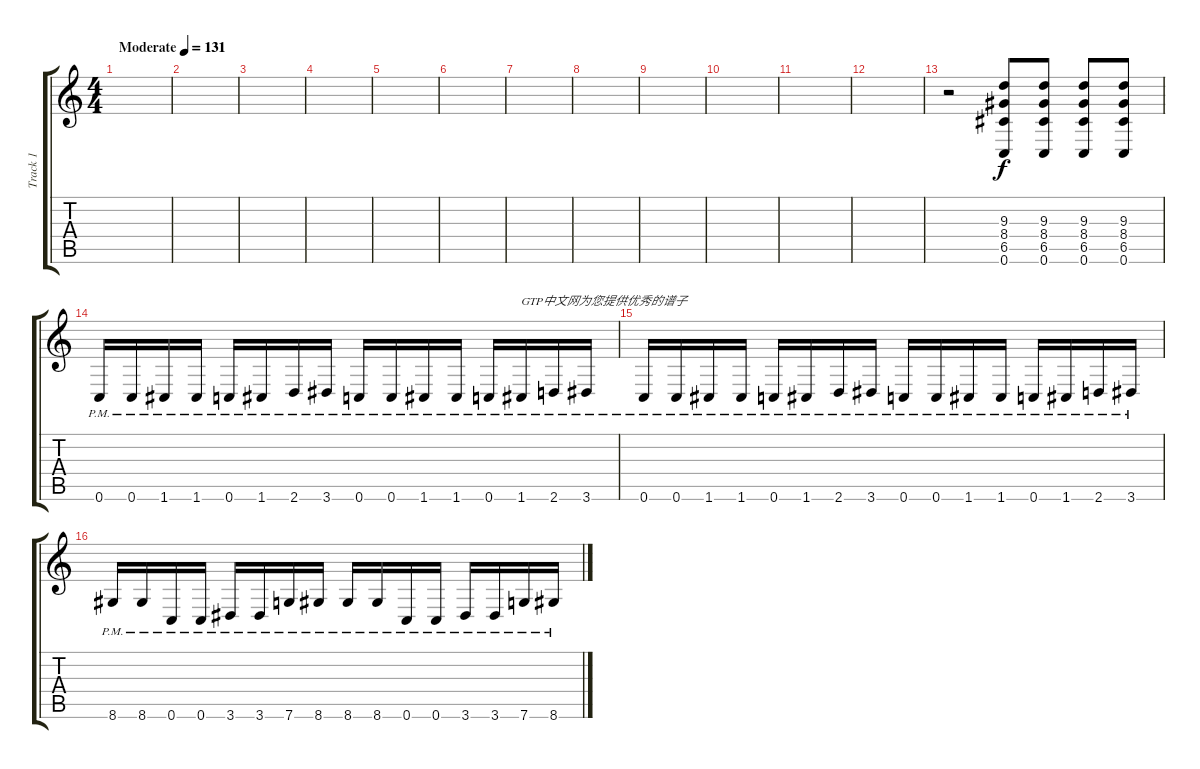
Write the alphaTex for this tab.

\track ("Track 1" "Track 1") {instrument distortionguitar}
\staff {score tabs}
\tuning (D4 A3 F3 C3 G2 C2) {hide}
\ts (4 4)
\tempo (131 "Moderate")
\clef g2
\ks c
|
\tempo 131
|
|
|
|
|
|
|
|
|
|
|
r.2 (9.3 8.4 6.5 0.6).8 (9.3 8.4 6.5 0.6).8 (9.3 8.4 6.5 0.6).8 (9.3 8.4 6.5 0.6).8 |
0.6{pm}.16 0.6{pm}.16 1.6{pm}.16 1.6{pm}.16 0.6{pm}.16 1.6{pm}.16 2.6{pm}.16 3.6{pm}.16 0.6{pm}.16 0.6{pm}.16 1.6{pm}.16 1.6{pm}.16 0.6{pm}.16 1.6{pm}.16{txt "GTP中文网为您提供优秀的谱子"} 2.6{pm}.16 3.6{pm}.16 |
0.6{pm}.16 0.6{pm}.16 1.6{pm}.16 1.6{pm}.16 0.6{pm}.16 1.6{pm}.16 2.6{pm}.16 3.6{pm}.16 0.6{pm}.16 0.6{pm}.16 1.6{pm}.16 1.6{pm}.16 0.6{pm}.16 1.6{pm}.16 2.6{pm}.16 3.6{pm}.16 |
8.6{pm}.16 8.6{pm}.16 0.6{pm}.16 0.6{pm}.16 3.6{pm}.16 3.6{pm}.16 7.6{pm}.16 8.6{pm}.16 8.6{pm}.16 8.6{pm}.16 0.6{pm}.16 0.6{pm}.16 3.6{pm}.16 3.6{pm}.16 7.6{pm}.16 8.6{pm}.16
